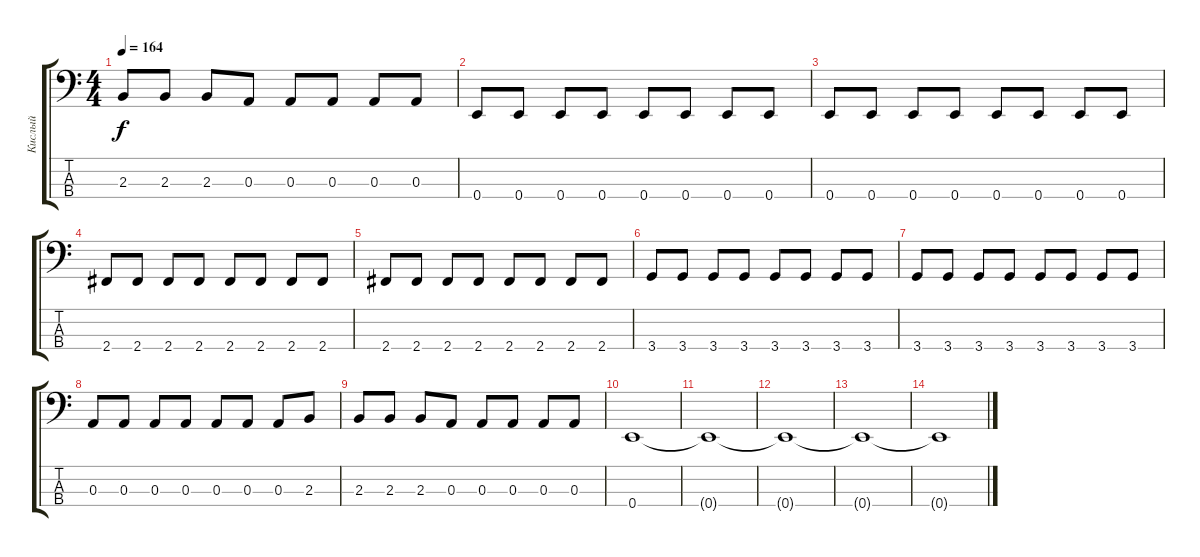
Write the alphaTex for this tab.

\track ("Кислый" "Кислый") {instrument electricbassfinger}
\staff {score tabs}
\tuning (G2 D2 A1 E1) {hide}
\ts (4 4)
\tempo 164
\clef f4
\ks c
2.3.8{dy f} 2.3.8 2.3.8 0.3.8 0.3.8 0.3.8 0.3.8 0.3.8 |
0.4.8 0.4.8 0.4.8 0.4.8 0.4.8 0.4.8 0.4.8 0.4.8 |
0.4.8 0.4.8 0.4.8 0.4.8 0.4.8 0.4.8 0.4.8 0.4.8 |
2.4.8 2.4.8 2.4.8 2.4.8 2.4.8 2.4.8 2.4.8 2.4.8 |
2.4.8 2.4.8 2.4.8 2.4.8 2.4.8 2.4.8 2.4.8 2.4.8 |
3.4.8 3.4.8 3.4.8 3.4.8 3.4.8 3.4.8 3.4.8 3.4.8 |
3.4.8 3.4.8 3.4.8 3.4.8 3.4.8 3.4.8 3.4.8 3.4.8 |
0.3.8 0.3.8 0.3.8 0.3.8 0.3.8 0.3.8 0.3.8 2.3.8 |
2.3.8 2.3.8 2.3.8 0.3.8 0.3.8 0.3.8 0.3.8 0.3.8 |
0.4.1 |
0.4{t}.1 |
0.4{t}.1{volume 2} |
0.4{t}.1 |
0.4{t}.1
